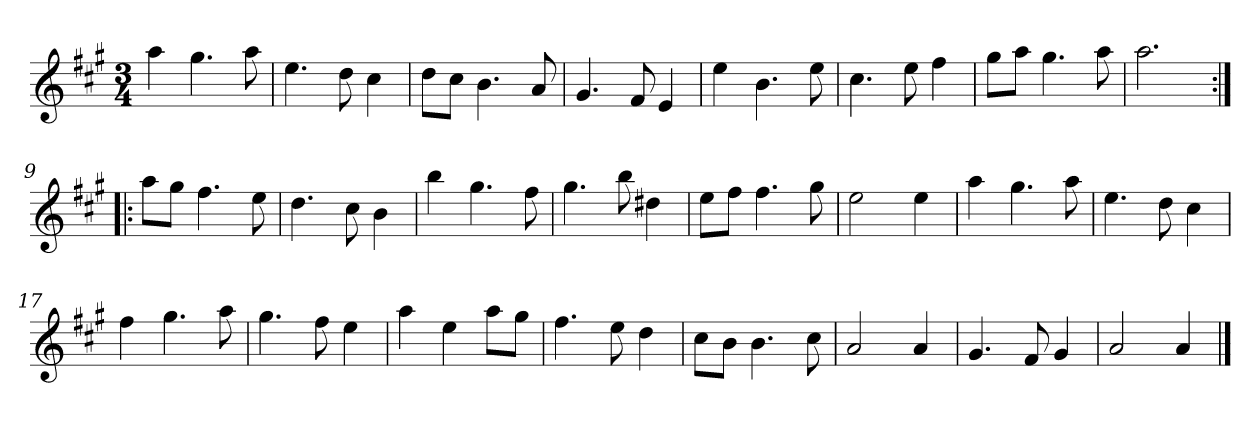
**kern
*part1
*staff1
*clefG2
*k[f#c#g#]
*A:
*M3/4
*MM120
=1
4aa
4.gg#
8aa
=2
4.ee
8dd
4cc#
=3
8dd\L
8cc#\J
4.b
8a
=4
4.g#
8f#
4e
=5
4ee
4.b
8ee
=6
4.cc#
8ee
4ff#
=7
8gg#\L
8aa\J
4.gg#
8aa
=8
2.aa
=9:|!|:
8aa\L
8gg#\J
4.ff#
8ee
=10
4.dd
8cc#
4b
=11
4bb
4.gg#
8ff#
=12
4.gg#
8bb
4dd#X
=13
8ee\L
8ff#\J
4.ff#
8gg#
=14
2ee
4ee
=15
4aa
4.gg#
8aa
=16
4.ee
8dd
4cc#
=17
4ff#
4.gg#
8aa
=18
4.gg#
8ff#
4ee
=19
4aa
4ee
8aa\L
8gg#\J
=20
4.ff#
8ee
4dd
=21
8cc#\L
8b\J
4.b
8cc#
=22
2a
4a
=23
4.g#
8f#
4g#
=24
2a
4a
==
*-
